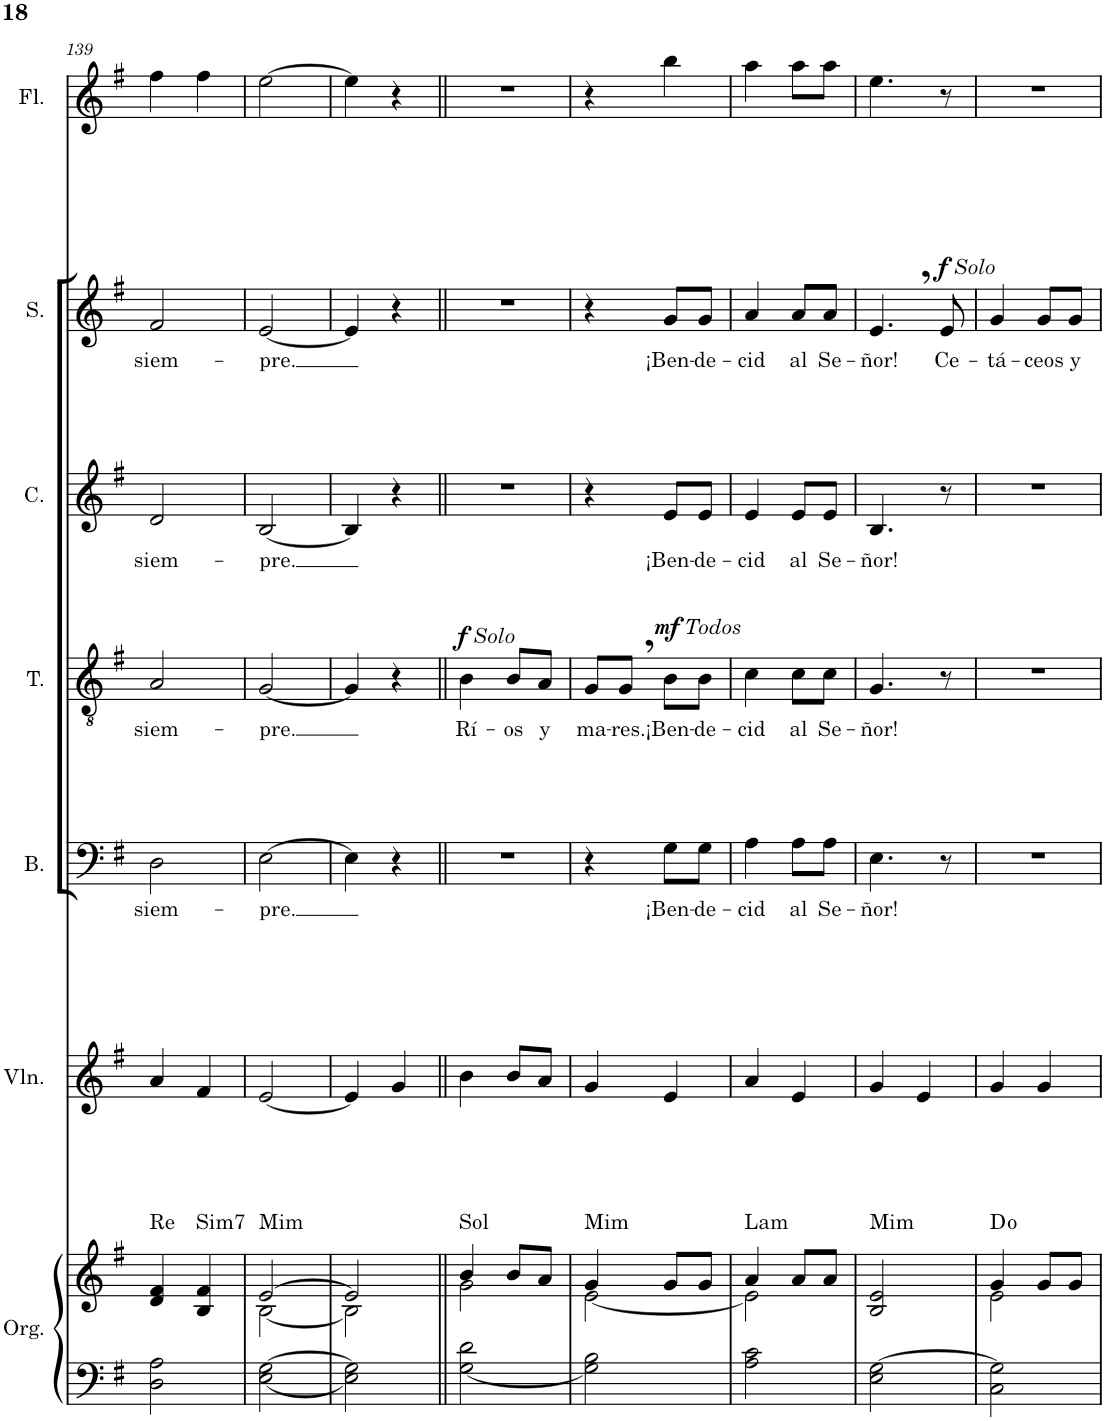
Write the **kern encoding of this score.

**kern	**kern	**harte	**kern	**kern	**text	**kern	**text	**dynam	**kern	**text	**kern	**text	**dynam	**kern
*part7	*part7	*part7	*part6	*part5	*part5	*part4	*part4	*part4	*part3	*part3	*part2	*part2	*part2	*part1
*staff8	*staff7	*	*staff6	*staff5	*staff5	*staff4	*staff4	*staff4	*staff3	*staff3	*staff2	*staff2	*staff2	*staff1
*I"Órgano	*	*	*I"Violín	*I"Bajo	*	*I"Tenor	*	*	*I"Contralto	*	*I"Soprano	*	*	*I"Flauta
*	*	*	*I'Vln.	*I'B.	*	*I'T.	*	*	*I'C.	*	*I'S.	*	*	*I'Fl.
!!LO:PB:g=z
*clefF4	*clefG2	*	*clefG2	*clefF4	*	*clefGv2	*	*	*clefG2	*	*clefG2	*	*	*clefG2
*k[f#]	*k[f#]	*	*k[f#]	*k[f#]	*	*k[f#]	*	*	*k[f#]	*	*k[f#]	*	*	*k[f#]
*M2/4	*M2/4	*	*M2/4	*M2/4	*	*M2/4	*	*	*M2/4	*	*M2/4	*	*	*M2/4
=139	=139	=139	=139	=139	=139	=139	=139	=139	=139	=139	=139	=139	=139	=139
!	!	!LO:H:kt=Re	!	!	!LO:LY:b	!	!LO:LY:b	!	!	!LO:LY:b	!	!LO:LY:b	!	!
2D\ 2A\	4d/ 4f#/	N	4a/	2D\	siem-	2A/	siem-	.	2d/	siem-	2f#/	siem-	.	4ff#\
!	!	!LO:H:kt=Sim7	!	!	!	!	!	!	!	!	!	!	!	!
.	4B/ 4f#/	N	4f#/	.	.	.	.	.	.	.	.	.	.	4ff#\
=140	=140	=140	=140	=140	=140	=140	=140	=140	=140	=140	=140	=140	=140	=140
*	*^	*	*	*	*	*	*	*	*	*	*	*	*	*
!	!	!	!LO:H:kt=Mim	!	!	!LO:LY:b	!	!LO:LY:b	!	!	!LO:LY:b	!	!LO:LY:b	!	!
[2E\ [2G\	[2e/	[2B\	N	[2e/	[2E\	-pre.	[2G/	-pre.	.	[2B/	-pre.	[2e/	-pre.	.	[2ee\
=141	=141	=141	=141	=141	=141	=141	=141	=141	=141	=141	=141	=141	=141	=141	=141
2E\] 2G\]	2e/]	2B\]	.	4e/]	4E\]	.	4G/]	.	.	4B/]	.	4e/]	.	.	4ee\]
.	.	.	.	4g/	4r	.	4r	.	.	4r	.	4r	.	.	4r
=142||	=142||	=142||	=142||	=142||	=142||	=142||	=142||	=142||	=142||	=142||	=142||	=142||	=142||	=142||	=142||
!	!	!	!	!	!	!	!LO:TX:a:i:t=Solo	!	!	!	!	!	!	!	!
!	!	!	!LO:H:kt=Sol	!	!	!	!	!LO:LY:b	!LO:DY:a	!	!	!	!	!	!
[2G\ 2d\	4b/	2g\	N	4b\	2r	.	4B\	Rí-	f	2r	.	2r	.	.	2r
!	!	!	!	!	!	!	!	!LO:LY:b	!	!	!	!	!	!	!
.	8b/L	.	.	8b/L	.	.	8B/L	-os	.	.	.	.	.	.	.
!	!	!	!	!	!	!	!	!LO:LY:b	!	!	!	!	!	!	!
.	8a/J	.	.	8a/J	.	.	8A/J	y	.	.	.	.	.	.	.
=143	=143	=143	=143	=143	=143	=143	=143	=143	=143	=143	=143	=143	=143	=143	=143
!	!	!	!LO:H:kt=Mim	!	!	!	!	!LO:LY:b	!	!	!	!	!	!	!
2G\] 2B\	4g/	[2e\	N	4g/	4r	.	8G/L	ma-	.	4r	.	4r	.	.	4r
!	!	!	!	!	!	!	!	!LO:LY:b	!	!	!	!	!	!	!
.	.	.	.	.	.	.	8G,/J	-res.	.	.	.	.	.	.	.
!	!	!	!	!	!	!	!LO:TX:a:i:t=Todos	!	!	!	!	!	!	!	!
!	!	!	!	!	!	!LO:LY:b	!	!LO:LY:b	!LO:DY:a	!	!LO:LY:b	!	!LO:LY:b	!	!
.	8g/L	.	.	4e/	8G\L	¡Ben-	8B\L	¡Ben-	mf	8e/L	¡Ben-	8g/L	¡Ben-	.	4bb\
!	!	!	!	!	!	!LO:LY:b	!	!LO:LY:b	!	!	!LO:LY:b	!	!LO:LY:b	!	!
.	8g/J	.	.	.	8G\J	-de-	8B\J	-de-	.	8e/J	-de-	8g/J	-de-	.	.
=144	=144	=144	=144	=144	=144	=144	=144	=144	=144	=144	=144	=144	=144	=144	=144
!	!	!	!LO:H:kt=Lam	!	!	!LO:LY:b	!	!LO:LY:b	!	!	!LO:LY:b	!	!LO:LY:b	!	!
2A\ 2c\	4a/	2e\]	N	4a/	4A\	-cid	4c\	-cid	.	4e/	-cid	4a/	-cid	.	4aa\
!	!	!	!	!	!	!LO:LY:b	!	!LO:LY:b	!	!	!LO:LY:b	!	!LO:LY:b	!	!
.	8a/L	.	.	4e/	8A\L	al	8c\L	al	.	8e/L	al	8a/L	al	.	8aa\L
!	!	!	!	!	!	!LO:LY:b	!	!LO:LY:b	!	!	!LO:LY:b	!	!LO:LY:b	!	!
.	8a/J	.	.	.	8A\J	Se-	8c\J	Se-	.	8e/J	Se-	8a/J	Se-	.	8aa\J
*	*v	*v	*	*	*	*	*	*	*	*	*	*	*	*	*
=145	=145	=145	=145	=145	=145	=145	=145	=145	=145	=145	=145	=145	=145	=145
!	!	!LO:H:kt=Mim	!	!	!LO:LY:b	!	!LO:LY:b	!	!	!LO:LY:b	!	!LO:LY:b	!	!
2E\ [2G\	2B/ 2e/	N	4g/	4.E\	-ñor!	4.G/	-ñor!	.	4.B/	-ñor!	4.e,/	-ñor!	.	4.ee\
.	.	.	4e/	.	.	.	.	.	.	.	.	.	.	.
!	!	!	!	!	!	!	!	!	!	!	!LO:TX:a:i:t=Solo	!	!	!
!	!	!	!	!	!	!	!	!	!	!	!	!LO:LY:b	!LO:DY:a	!
.	.	.	.	8r	.	8r	.	.	8r	.	8e/	Ce-	f	8r
=146	=146	=146	=146	=146	=146	=146	=146	=146	=146	=146	=146	=146	=146	=146
*	*^	*	*	*	*	*	*	*	*	*	*	*	*	*
!	!	!	!	!	!	!	!	!	!	!	!	!	!LO:LY:b	!	!
2C\ 2G\]	4g/	2e\	D:dim	4g/	2r	.	2r	.	.	2r	.	4g/	-tá-	.	2r
!	!	!	!	!	!	!	!	!	!	!	!	!	!LO:LY:b	!	!
.	8g/L	.	.	4g/	.	.	.	.	.	.	.	8g/L	-ceos	.	.
!	!	!	!	!	!	!	!	!	!	!	!	!	!LO:LY:b	!	!
.	8g/J	.	.	.	.	.	.	.	.	.	.	8g/J	y	.	.
*	*v	*v	*	*	*	*	*	*	*	*	*	*	*	*	*
=	=	=	=	=	=	=	=	=	=	=	=	=	=	=
*-	*-	*-	*-	*-	*-	*-	*-	*-	*-	*-	*-	*-	*-	*-
